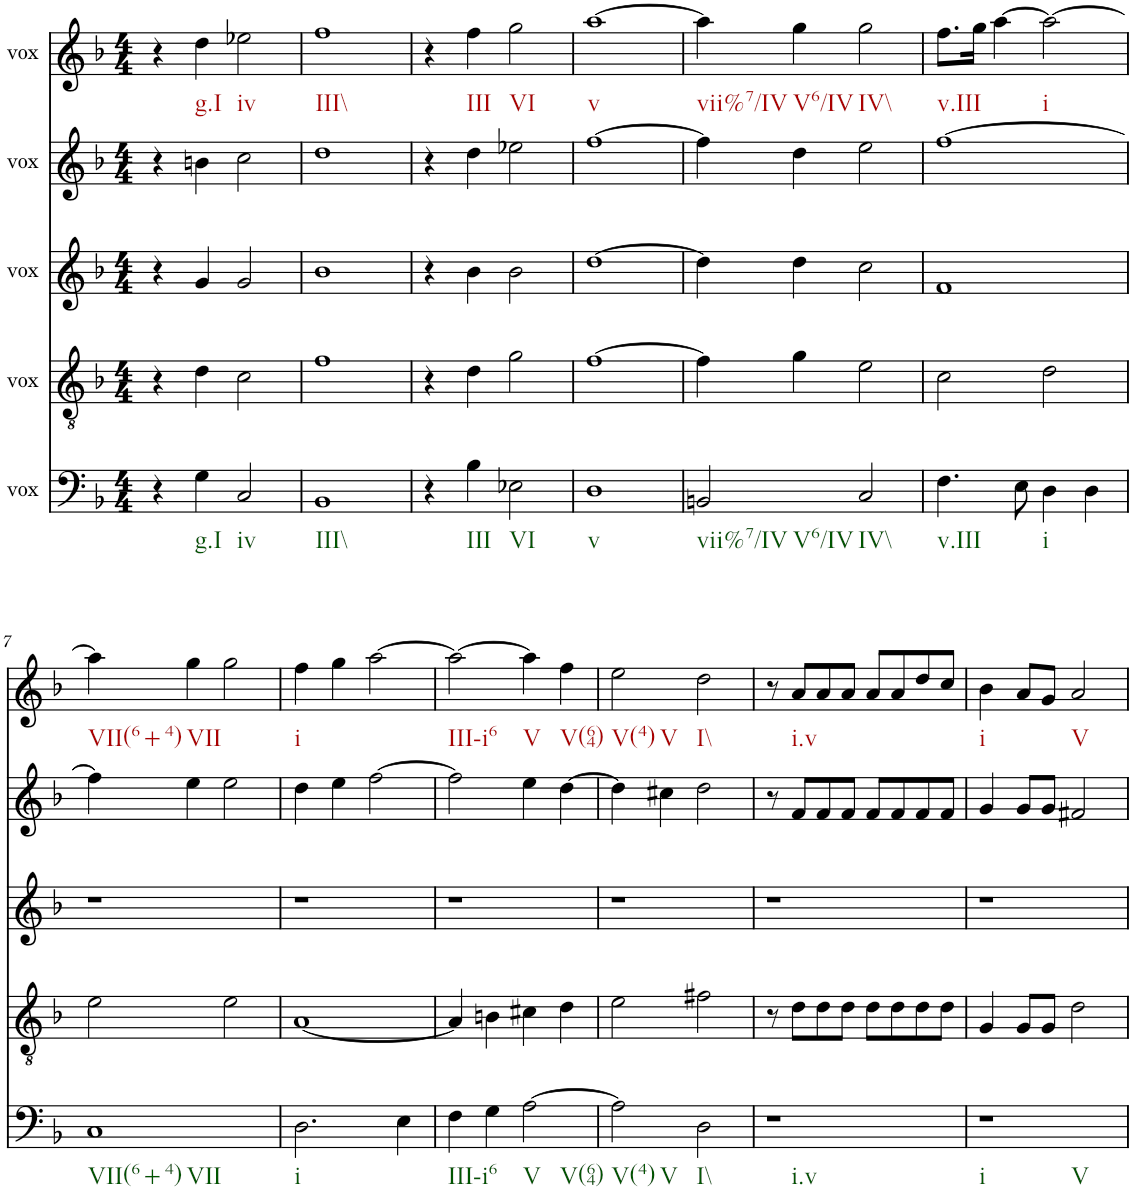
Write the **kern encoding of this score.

**kern	**kern	**kern	**kern	**kern
*part5	*part4	*part3	*part2	*part1
*staff5	*staff4	*staff3	*staff2	*staff1
*I"vox	*I"vox	*I"vox	*I"vox	*I"vox
*clefF4	*clefGv2	*clefG2	*clefG2	*clefG2
*k[b-]	*k[b-]	*k[b-]	*k[b-]	*k[b-]
*M4/4	*M4/4	*M4/4	*M4/4	*M4/4
=1	=1	=1	=1	=1
4r	4r	4r	4r	4r
4G\	4d\	4g/	4bn\	4dd\
2C/	2c\	2g/	2cc\	2ee-X\
=2	=2	=2	=2	=2
1BB-	1f	1b-	1dd	1ff
=3	=3	=3	=3	=3
4r	4r	4r	4r	4r
4B-\	4d\	4b-\	4dd\	4ff\
2E-X\	2g\	2b-\	2ee-X\	2gg\
=4	=4	=4	=4	=4
1D	[1f	[1dd	[1ff	[1aa
=5	=5	=5	=5	=5
2BBn/	4f\]	4dd\]	4ff\]	4aa\]
.	4g\	4dd\	4dd\	4gg\
2C/	2e\	2cc\	2ee\	2gg\
=6	=6	=6	=6	=6
4.F\	2c\	1f	[1ff	8.ff\L
.	.	.	.	16gg\Jk
.	.	.	.	[4aa\
8E\	.	.	.	.
4D\	2d\	.	.	2aa\_
4D\	.	.	.	.
!!LO:LB:g=z
=7	=7	=7	=7	=7
1C	2e\	1r	4ff\]	4aa\]
.	.	.	4ee\	4gg\
.	2e\	.	2ee\	2gg\
=8	=8	=8	=8	=8
2.D\	[1A	1r	4dd\	4ff\
.	.	.	4ee\	4gg\
.	.	.	[2ff\	[2aa\
4E\	.	.	.	.
=9	=9	=9	=9	=9
4F\	4A/]	1r	2ff\]	2aa\_
4G\	4Bn\	.	.	.
[2A\	4c#X\	.	4ee\	4aa\]
.	4d\	.	[4dd\	4ff\
=10	=10	=10	=10	=10
2A\]	2e\	1r	4dd\]	2ee\
.	.	.	4cc#X\	.
2D\	2f#X\	.	2dd\	2dd\
=11	=11	=11	=11	=11
1r	8r	1r	8r	8r
.	8d\L	.	8f/L	8a/L
.	8d\	.	8f/	8a/
.	8d\J	.	8f/J	8a/J
.	8d\L	.	8f/L	8a/L
.	8d\	.	8f/	8a/
.	8d\	.	8f/	8dd/
.	8d\J	.	8f/J	8cc/J
=12	=12	=12	=12	=12
1r	4G/	1r	4g/	4b-\
.	8G/L	.	8g/L	8a/L
.	8G/J	.	8g/J	8g/J
.	2d\	.	2f#X/	2a/
=	=	=	=	=
*-	*-	*-	*-	*-
